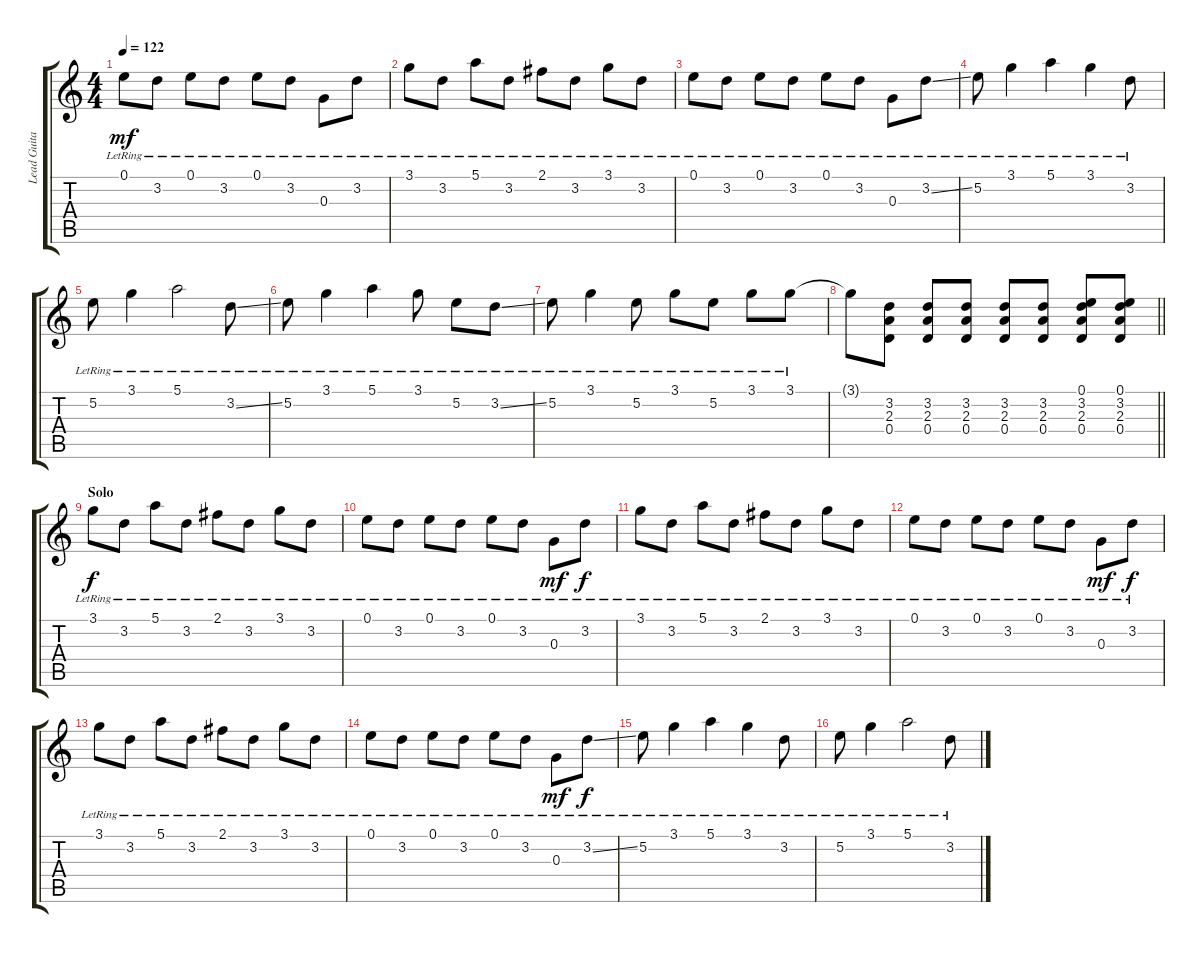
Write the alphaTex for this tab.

\track ("Lead Guitar" "Lead Guita") {instrument electricguitarclean}
\staff {score tabs}
\tuning (E4 B3 G3 D3 A2 E2) {hide}
\ts (4 4)
\tempo 122
\clef g2
\ks c
0.1{lr}.8{dy mf} 3.2{lr}.8 0.1{lr}.8 3.2{lr}.8 0.1{lr}.8 3.2{lr}.8 0.3{lr}.8 3.2{lr}.8 |
3.1{lr}.8 3.2{lr}.8 5.1{lr}.8 3.2{lr}.8 2.1{lr}.8 3.2{lr}.8 3.1{lr}.8 3.2{lr}.8 |
0.1{lr}.8 3.2{lr}.8 0.1{lr}.8 3.2{lr}.8 0.1{lr}.8 3.2{lr}.8 0.3{lr}.8 3.2{ss lr}.8 |
5.2{lr}.8 3.1{lr}.4 5.1{lr}.4 3.1{lr}.4 3.2{lr}.8 |
5.2{lr}.8 3.1{lr}.4 5.1{lr}.2 3.2{ss lr}.8 |
5.2{lr}.8 3.1{lr}.4 5.1{lr}.4 3.1{lr}.8 5.2{lr}.8 3.2{ss lr}.8 |
5.2{lr}.8 3.1{lr}.4 5.2{lr}.8 3.1{lr}.8 5.2{lr}.8 3.1{lr}.8 3.1{lr}.8 |
\barLineRight lightlight
3.1{t}.8 (3.2 2.3 0.4).8 (3.2 2.3 0.4).8 (3.2 2.3 0.4).8 (3.2 2.3 0.4).8 (3.2 2.3 0.4).8 (0.1 3.2 2.3 0.4).8 (0.1 3.2 2.3 0.4).8 |
\section ("" "Solo")
3.1{lr}.8{dy f} 3.2{lr}.8 5.1{lr}.8 3.2{lr}.8 2.1{lr}.8 3.2{lr}.8 3.1{lr}.8 3.2{lr}.8 |
0.1{lr}.8 3.2{lr}.8 0.1{lr}.8 3.2{lr}.8 0.1{lr}.8 3.2{lr}.8 0.3{lr}.8{dy mf} 3.2{lr}.8{dy f} |
3.1{lr}.8 3.2{lr}.8 5.1{lr}.8 3.2{lr}.8 2.1{lr}.8 3.2{lr}.8 3.1{lr}.8 3.2{lr}.8 |
0.1{lr}.8 3.2{lr}.8 0.1{lr}.8 3.2{lr}.8 0.1{lr}.8 3.2{lr}.8 0.3{lr}.8{dy mf} 3.2{lr}.8{dy f} |
3.1{lr}.8 3.2{lr}.8 5.1{lr}.8 3.2{lr}.8 2.1{lr}.8 3.2{lr}.8 3.1{lr}.8 3.2{lr}.8 |
0.1{lr}.8 3.2{lr}.8 0.1{lr}.8 3.2{lr}.8 0.1{lr}.8 3.2{lr}.8 0.3{lr}.8{dy mf} 3.2{ss lr}.8{dy f} |
5.2{lr}.8 3.1{lr}.4 5.1{lr}.4 3.1{lr}.4 3.2{lr}.8 |
5.2{lr}.8 3.1{lr}.4 5.1{lr}.2 3.2{ss lr}.8
